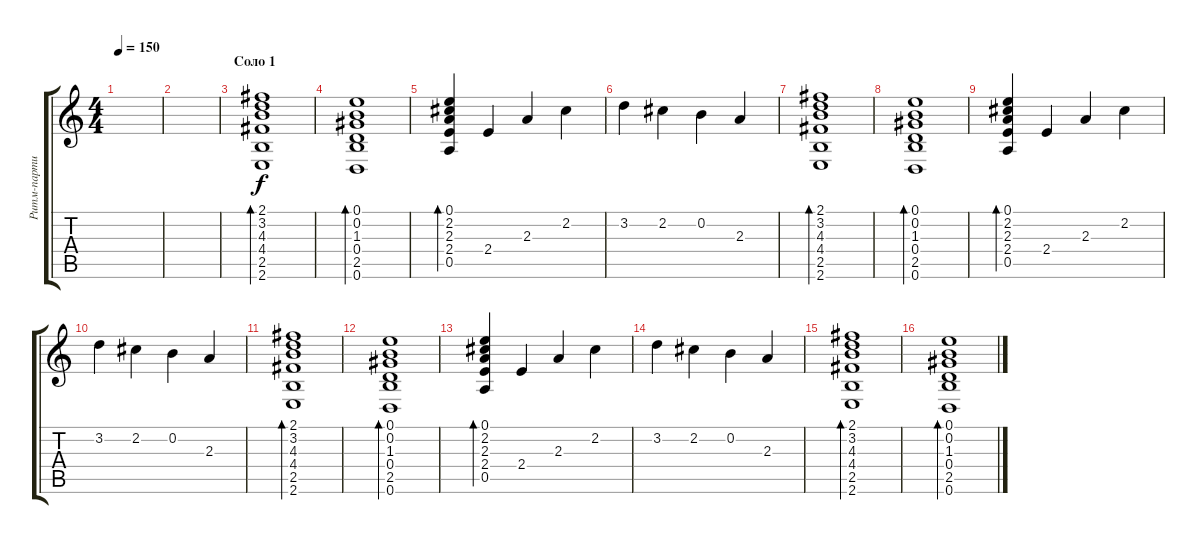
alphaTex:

\track ("Ритм-партия" "Ритм-парти") {instrument acousticguitarsteel}
\staff {score tabs}
\tuning (E4 B3 G3 D3 A2 D2) {hide}
\ts (4 4)
\tempo 150
\clef g2
\ks c
|
|
\section ("" "Соло 1")
(2.1 3.2 4.3 4.4 2.5 2.6).1{bd 60} |
(0.1 0.2 1.3 0.4 2.5 0.6).1{bd 60} |
(0.1 2.2 2.3 2.4 0.5).4{bd 60} 2.4.4 2.3.4 2.2.4 |
3.2.4 2.2.4 0.2.4 2.3.4 |
(2.1 3.2 4.3 4.4 2.5 2.6).1{bd 60} |
(0.1 0.2 1.3 0.4 2.5 0.6).1{bd 60} |
(0.1 2.2 2.3 2.4 0.5).4{bd 60} 2.4.4 2.3.4 2.2.4 |
3.2.4 2.2.4 0.2.4 2.3.4 |
(2.1 3.2 4.3 4.4 2.5 2.6).1{bd 60} |
(0.1 0.2 1.3 0.4 2.5 0.6).1{bd 60} |
(0.1 2.2 2.3 2.4 0.5).4{bd 60} 2.4.4 2.3.4 2.2.4 |
3.2.4 2.2.4 0.2.4 2.3.4 |
(2.1 3.2 4.3 4.4 2.5 2.6).1{bd 60} |
(0.1 0.2 1.3 0.4 2.5 0.6).1{bd 60}
